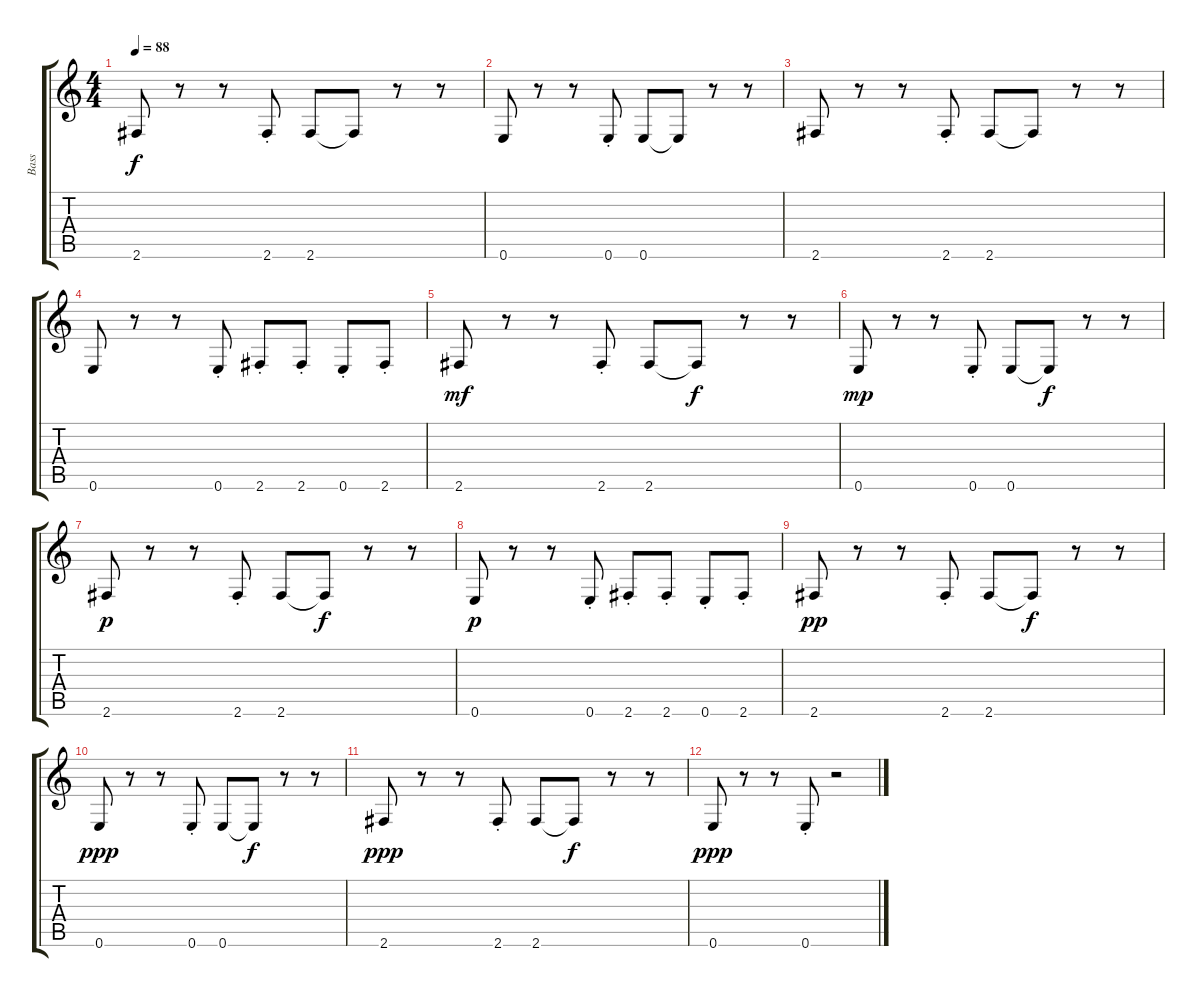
\track ("Bass" "Bass") {instrument electricbassfinger}
\staff {score tabs}
\tuning (E4 B3 G3 D3 A2 E2) {hide}
\ts (4 4)
\tempo 88
\clef g2
\ks c
2.6.8{dy f} r.8 r.8 2.6{st}.8 2.6.8 2.6{t}.8 r.8 r.8 |
0.6.8 r.8 r.8 0.6{st}.8 0.6.8 0.6{t}.8 r.8 r.8 |
2.6.8 r.8 r.8 2.6{st}.8 2.6.8 2.6{t}.8 r.8 r.8 |
0.6.8 r.8 r.8 0.6{st}.8 2.6{st}.8 2.6{st}.8 0.6{st}.8 2.6{st}.8 |
2.6.8{dy mf} r.8 r.8 2.6{st}.8 2.6.8 2.6{t}.8{dy f} r.8 r.8 |
0.6.8{dy mp} r.8 r.8 0.6{st}.8 0.6.8 0.6{t}.8{dy f} r.8 r.8 |
2.6.8{dy p} r.8 r.8 2.6{st}.8 2.6.8 2.6{t}.8{dy f} r.8 r.8 |
0.6.8{dy p} r.8 r.8 0.6{st}.8 2.6{st}.8 2.6{st}.8 0.6{st}.8 2.6{st}.8 |
2.6.8{dy pp} r.8 r.8 2.6{st}.8 2.6.8 2.6{t}.8{dy f} r.8 r.8 |
0.6.8{dy ppp} r.8 r.8 0.6{st}.8 0.6.8 0.6{t}.8{dy f} r.8 r.8 |
2.6.8{dy ppp} r.8 r.8 2.6{st}.8 2.6.8 2.6{t}.8{dy f} r.8 r.8 |
0.6.8{dy ppp} r.8 r.8 0.6{st}.8 r.2
